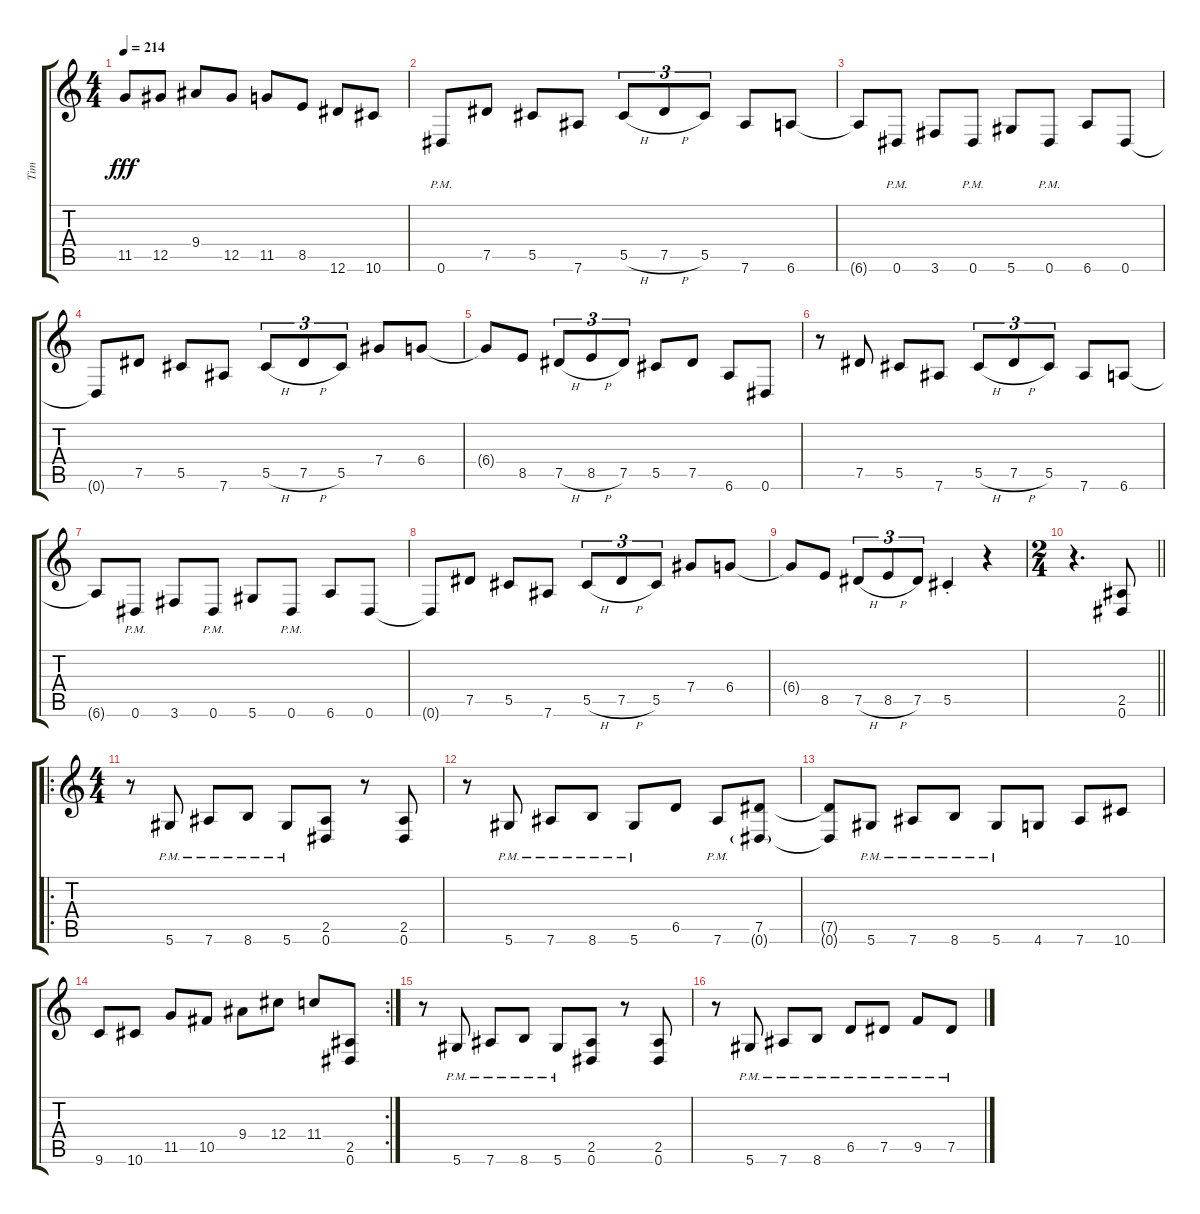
\track ("Tim" "Tim") {instrument overdrivenguitar}
\staff {score tabs}
\tuning (Eb4 Bb3 Gb3 Db3 Ab2 Eb2) {hide}
\ts (4 4)
\tempo 214
\clef g2
\ks c
11.5.8{dy fff} 12.5.8 9.4.8 12.5.8 11.5.8 8.5.8 12.6.8 10.6.8 |
0.6{pm}.8 7.5.8 5.5.8 7.6.8 5.5{h}.8{tu (3 2)} 7.5{h}.8{tu (3 2)} 5.5.8{tu (3 2)} 7.6.8 6.6.8 |
6.6{t}.8 0.6{pm}.8 3.6.8 0.6{pm}.8 5.6.8 0.6{pm}.8 6.6.8 0.6.8 |
0.6{t}.8 7.5.8 5.5.8 7.6.8 5.5{h}.8{tu (3 2)} 7.5{h}.8{tu (3 2)} 5.5.8{tu (3 2)} 7.4.8 6.4.8 |
6.4{t}.8 8.5.8 7.5{h}.8{tu (3 2)} 8.5{h}.8{tu (3 2)} 7.5.8{tu (3 2)} 5.5.8 7.5.8 6.6.8 0.6.8 |
r.8 7.5.8 5.5.8 7.6.8 5.5{h}.8{tu (3 2)} 7.5{h}.8{tu (3 2)} 5.5.8{tu (3 2)} 7.6.8 6.6.8 |
6.6{t}.8 0.6{pm}.8 3.6.8 0.6{pm}.8 5.6.8 0.6{pm}.8 6.6.8 0.6.8 |
0.6{t}.8 7.5.8 5.5.8 7.6.8 5.5{h}.8{tu (3 2)} 7.5{h}.8{tu (3 2)} 5.5.8{tu (3 2)} 7.4.8 6.4.8 |
6.4{t}.8 8.5.8 7.5{h}.8{tu (3 2)} 8.5{h}.8{tu (3 2)} 7.5.8{tu (3 2)} 5.5{st}.4 r.4 |
\ts (2 4)
\barLineRight lightlight
r.4{d} (2.5 0.6).8 |
\ro
\ts (4 4)
r.8 5.6{pm}.8 7.6{pm}.8 8.6{pm}.8 5.6{pm}.8 (2.5 0.6).8 r.8 (2.5 0.6).8 |
r.8 5.6{pm}.8 7.6{pm}.8 8.6{pm}.8 5.6{pm}.8 6.5.8 7.6{pm}.8 (7.5 0.6{g}).8 |
(7.5{t} 0.6{t}).8 5.6{pm}.8 7.6{pm}.8 8.6{pm}.8 5.6{pm}.8 4.6.8 7.6.8 10.6.8 |
\rc 2
9.6.8 10.6.8 11.5.8 10.5.8 9.4.8 12.4.8 11.4.8 (2.5 0.6).8 |
r.8 5.6{pm}.8 7.6{pm}.8 8.6{pm}.8 5.6{pm}.8 (2.5 0.6).8 r.8 (2.5 0.6).8 |
r.8 5.6{pm}.8 7.6{pm}.8 8.6{pm}.8 6.5{pm}.8 7.5{pm}.8 9.5{pm}.8 7.5{pm}.8
